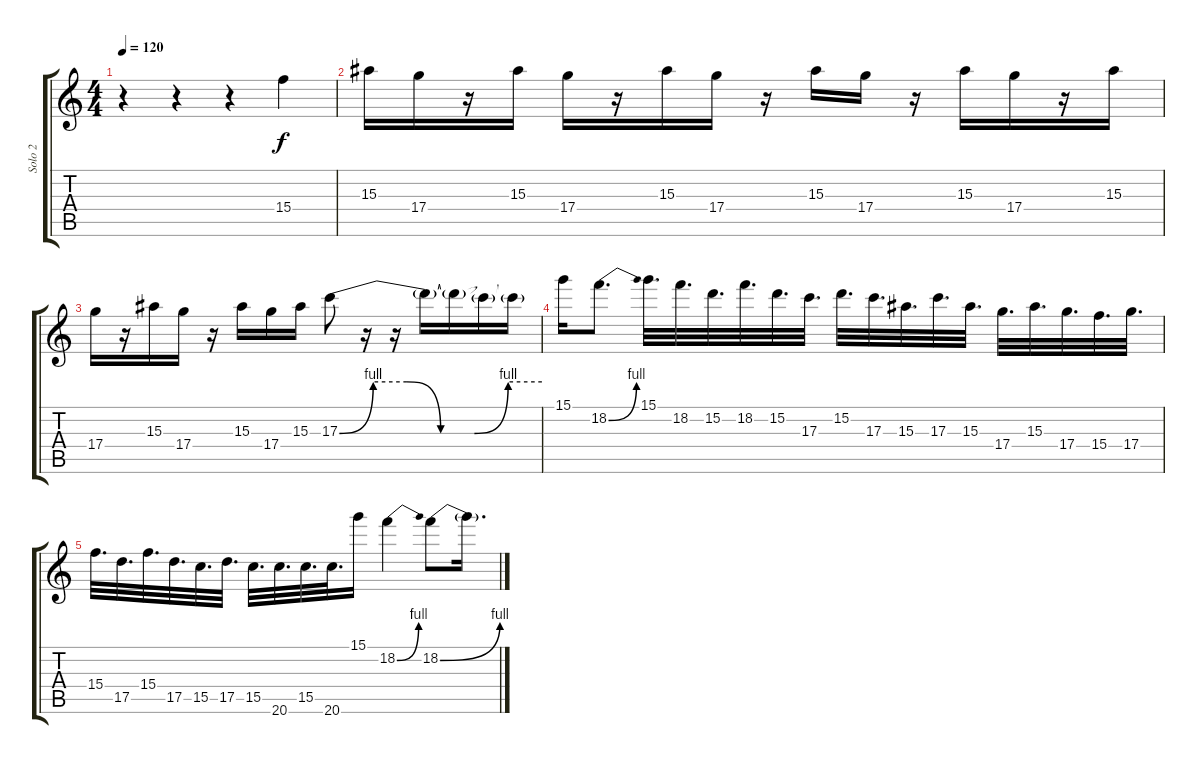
\track ("Solo 2" "Solo 2") {instrument distortionguitar}
\staff {score tabs}
\tuning (E4 B3 G3 D3 A2 E2) {hide}
\ts (4 4)
\tempo 120
\clef g2
\ks c
r.4{dy f} r.4 r.4 15.4.4 |
15.3.16 17.4.16 r.16 15.3.16 17.4.16 r.16 15.3.16 17.4.16 r.16 15.3.16 17.4.16 r.16 15.3.16 17.4.16 r.16 15.3.16 |
17.4.16 r.16 15.3.16 17.4.16 r.16 15.3.16 17.4.16 15.3.16 17.3{be (custom 0 0 10 4 20 4 30 0 40 0 50 4 60 4)}.8 r.16 r.16 17.3{t}.16 17.3{t}.16 17.3{t}.16 17.3{t}.16 |
15.1.16 18.2{be (bend 0 0 60 4)}.8{d} 15.1.32{d} 18.2.32{d} 15.2.32{d} 18.2.32{d} 15.2.32{d} 17.3.32{d} 15.2.32{d} 17.3.32{d} 15.3.32{d} 17.3.32{d} 15.3.32{d} 17.4.32{d} 15.3.32{d} 17.4.32{d} 15.4.32{d} 17.4.32{d} |
15.4.32{d} 17.5.32{d} 15.4.32{d} 17.5.32{d} 15.5.32{d} 17.5.32{d} 15.5.32{d} 20.6.32{d} 15.5.32{d} 20.6.32{d} 15.1.16 18.2{be (bend 0 0 60 4)}.4 18.2{be (bend 0 0 60 4)}.8 18.2{t}.16{d}
